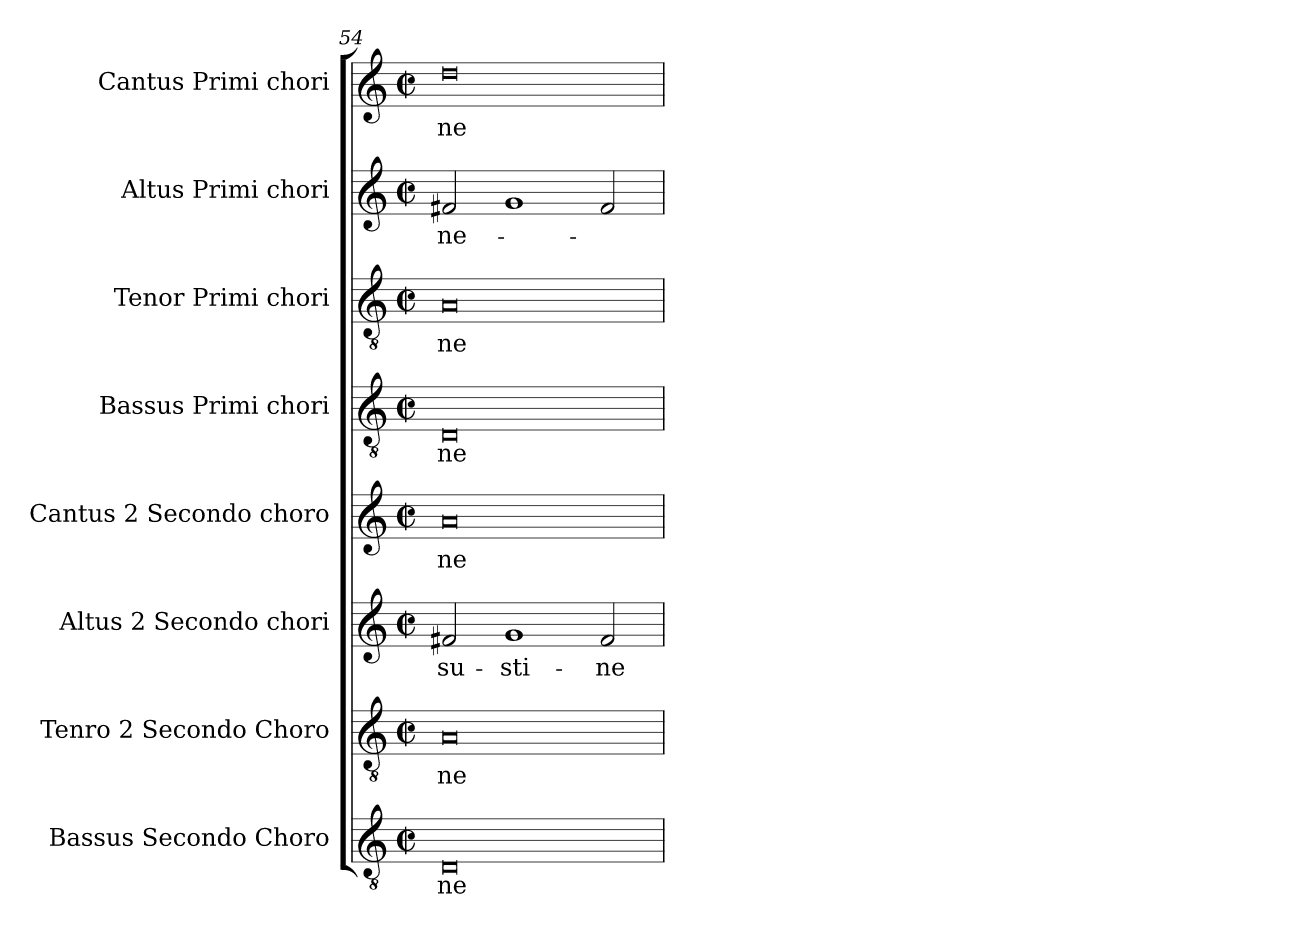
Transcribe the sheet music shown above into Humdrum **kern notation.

**kern	**text	**kern	**text	**kern	**text	**kern	**text	**kern	**text	**kern	**text	**kern	**text	**kern	**text
*part8	*part8	*part7	*part7	*part6	*part6	*part5	*part5	*part4	*part4	*part3	*part3	*part2	*part2	*part1	*part1
*staff8	*staff8	*staff7	*staff7	*staff6	*staff6	*staff5	*staff5	*staff4	*staff4	*staff3	*staff3	*staff2	*staff2	*staff1	*staff1
*I"Bassus  Secondo Choro	*	*I"Tenro 2  Secondo Choro	*	*I"Altus 2  Secondo chori	*	*I"Cantus 2  Secondo choro	*	*I"Bassus  Primi chori	*	*I"Tenor  Primi chori	*	*I"Altus  Primi chori	*	*I"Cantus  Primi chori	*
*I'Ch	*	*I'Ch	*	*I'Ch	*	*I'Ch	*	*I'Ch	*	*I'Ch	*	*I'Ch	*	*I'Ch	*
*clefGv2	*	*clefGv2	*	*clefG2	*	*clefG2	*	*clefGv2	*	*clefGv2	*	*clefG2	*	*clefG2	*
*M2/2	*	*M2/2	*	*M2/2	*	*M2/2	*	*M2/2	*	*M2/2	*	*M2/2	*	*M2/2	*
*met(c|)	*	*met(c|)	*	*met(c|)	*	*met(c|)	*	*met(c|)	*	*met(c|)	*	*met(c|)	*	*met(c|)	*
=54	=54	=54	=54	=54	=54	=54	=54	=54	=54	=54	=54	=54	=54	=54	=54
!	!LO:LY:b:cj	!	!LO:LY:b:cj	!	!LO:LY:b:cj	!	!LO:LY:b:cj	!	!LO:LY:b:cj	!	!LO:LY:b:cj	!	!LO:LY:b:cj	!	!LO:LY:b:cj
0D	-ne-	0A	-ne-	2f#X/	su-	0a	-ne-	0D	-ne-	0A	-ne-	2f#X/	-ne-	0dd	-ne-
!	!	!	!	!	!LO:LY:b:cj	!	!	!	!	!	!	!	!	!	!
.	.	.	.	1g	-sti-	.	.	.	.	.	.	1g	.	.	.
!	!	!	!	!	!LO:LY:b:cj	!	!	!	!	!	!	!	!	!	!
.	.	.	.	2f#/	-ne-	.	.	.	.	.	.	2f#/	.	.	.
=	=	=	=	=	=	=	=	=	=	=	=	=	=	=	=
*-	*-	*-	*-	*-	*-	*-	*-	*-	*-	*-	*-	*-	*-	*-	*-
